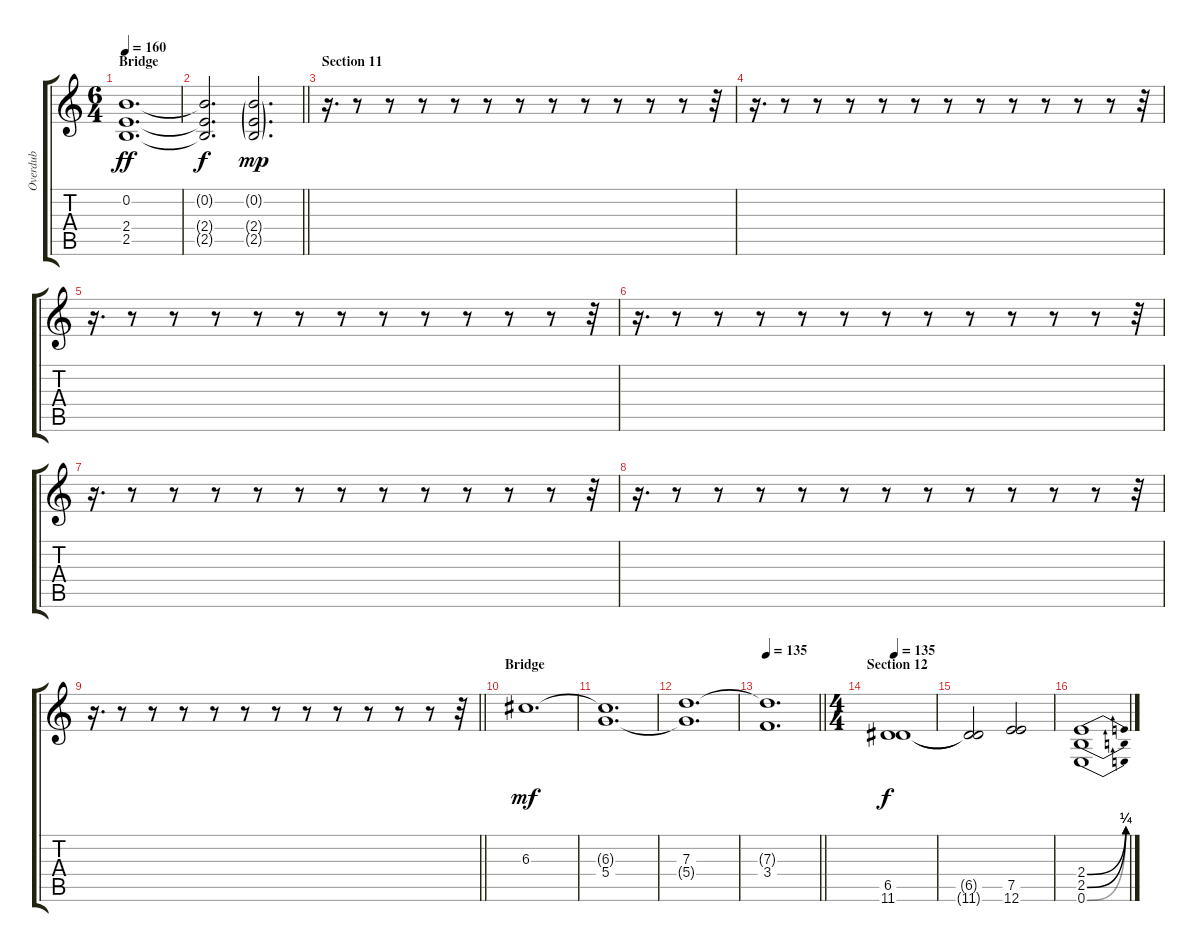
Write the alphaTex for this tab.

\track ("Overdub" "Overdub") {instrument distortionguitar}
\staff {score tabs}
\tuning (E4 B3 G3 D3 A2 E2) {hide}
\ts (6 4)
\section ("" "Bridge")
\tempo 160
\clef g2
\ks c
(0.2 2.4 2.5).1{d dy ff volume 16 instrument choiraahs} |
\barLineRight lightlight
(0.2{t} 2.4{t} 2.5{t}).2{d dy f} (0.2{g} 2.4{g} 2.5{g}).2{d dy mp volume 0} |
\section ("" "Section 11")
r.16{d volume 16 instrument distortionguitar} r.8 r.8 r.8 r.8 r.8 r.8 r.8 r.8 r.8 r.8 r.8 r.32 |
r.16{d} r.8 r.8 r.8 r.8 r.8 r.8 r.8 r.8 r.8 r.8 r.8 r.32 |
r.16{d} r.8 r.8 r.8 r.8 r.8 r.8 r.8 r.8 r.8 r.8 r.8 r.32 |
r.16{d} r.8 r.8 r.8 r.8 r.8 r.8 r.8 r.8 r.8 r.8 r.8 r.32 |
r.16{d} r.8 r.8 r.8 r.8 r.8 r.8 r.8 r.8 r.8 r.8 r.8 r.32 |
r.16{d} r.8 r.8 r.8 r.8 r.8 r.8 r.8 r.8 r.8 r.8 r.8 r.32 |
\barLineRight lightlight
r.16{d} r.8 r.8 r.8 r.8 r.8 r.8 r.8 r.8 r.8 r.8 r.8 r.32 |
\section ("" "Bridge")
6.3.1{d dy mf volume 16 instrument seashore} |
(6.3{t} 5.4).1{d} |
(7.3 5.4{t}).1{d} |
\tempo 135
\barLineRight lightlight
(7.3{t} 3.4).1{d} |
\ts (4 4)
\section ("" "Section 12")
\tempo 135
(6.5 11.6).1{dy f volume 16 balance 8 instrument stringensemble1} |
(6.5{t} 11.6{t}).2 (7.5 12.6).2 |
(2.4{be (bend 0 0 60 1)} 2.5{be (bend 0 0 60 1)} 0.6{be (bend 0 0 60 1)}).1
